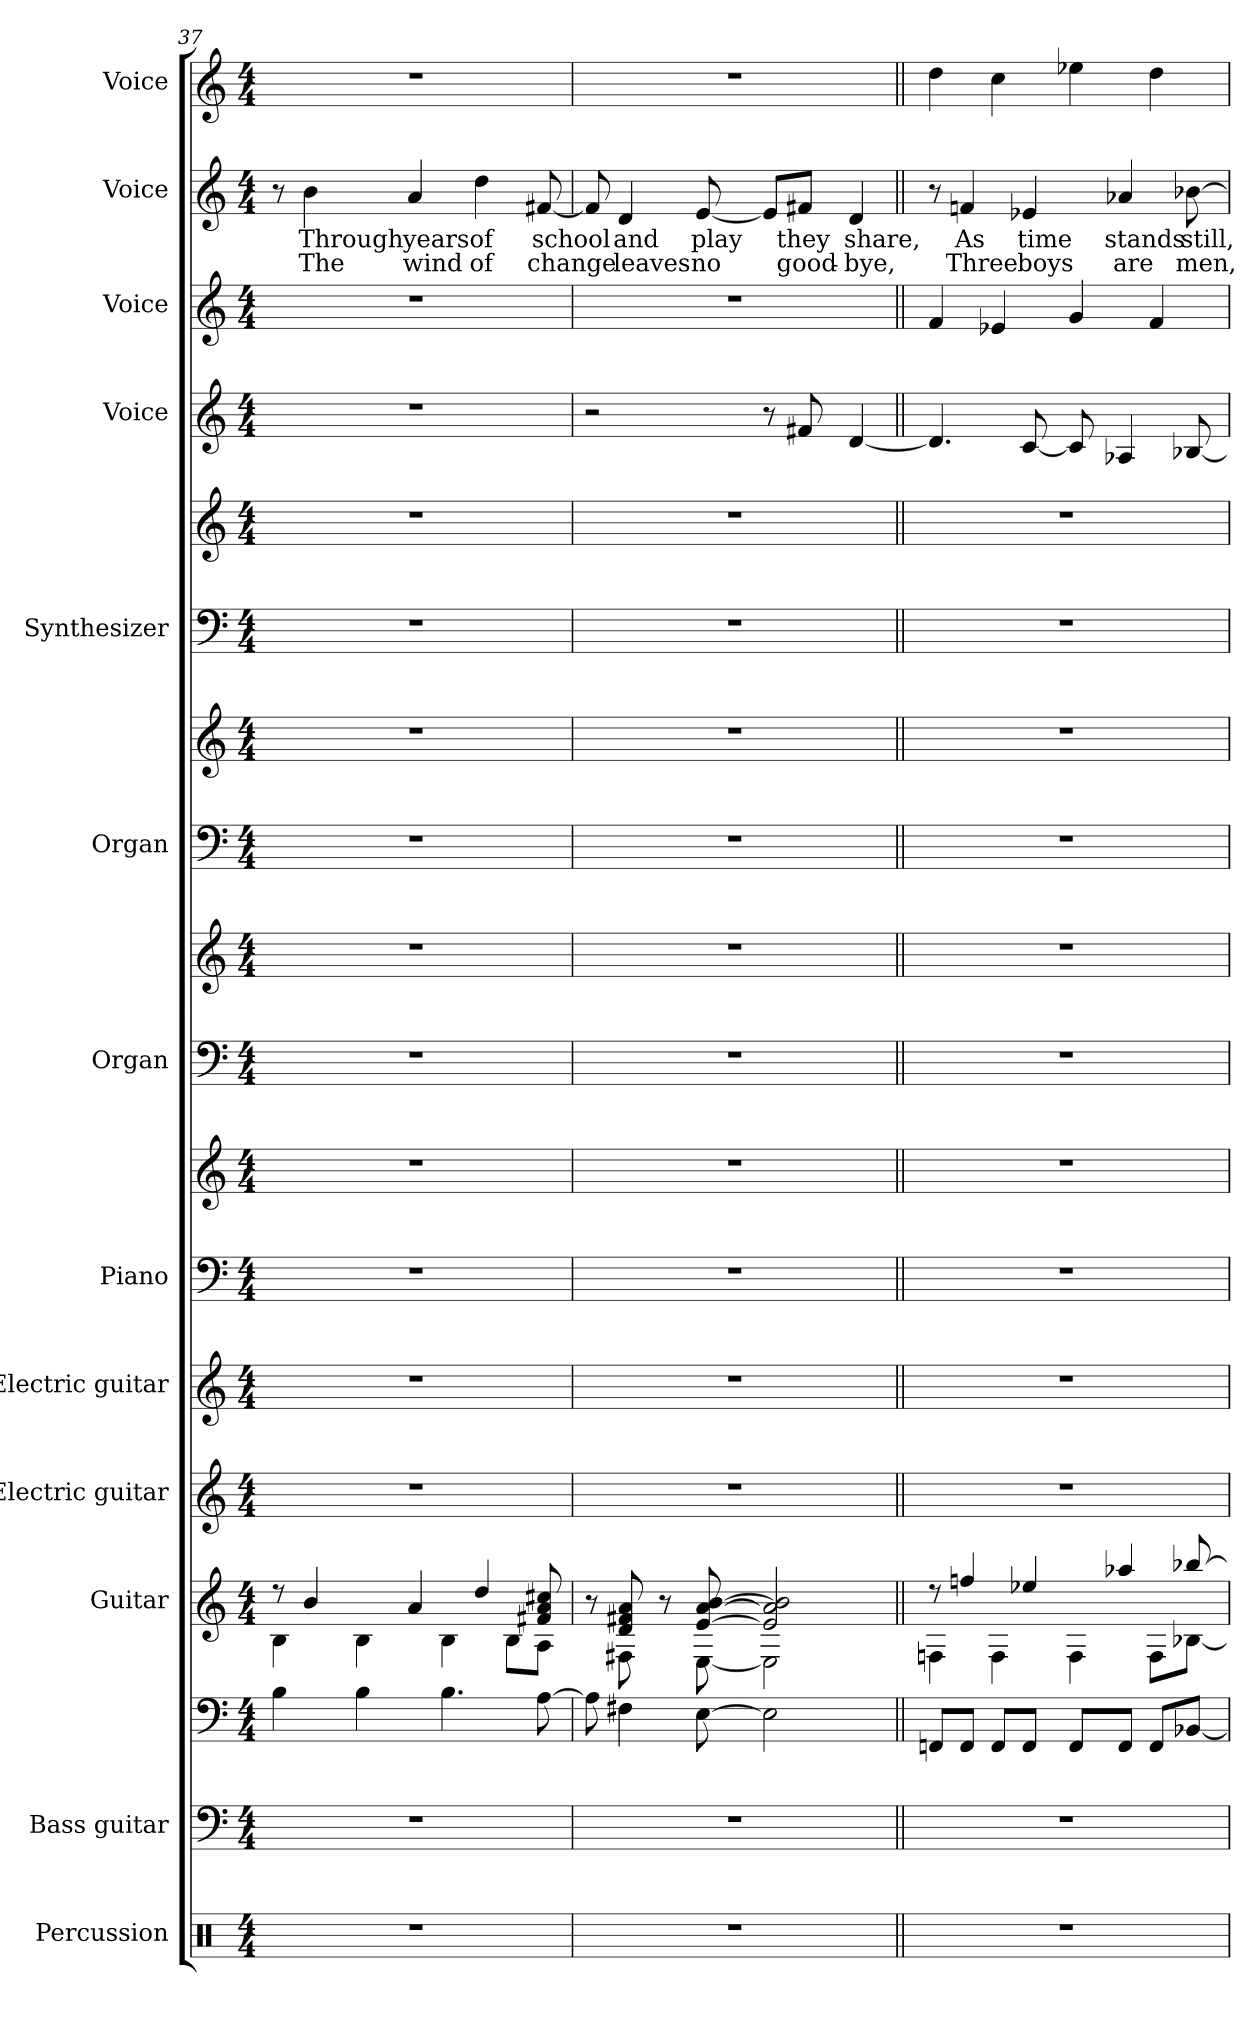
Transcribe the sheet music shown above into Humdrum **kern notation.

**kern	**kern	**kern	**kern	**kern	**kern	**kern	**kern	**kern	**kern	**kern	**kern	**kern	**kern	**kern	**kern	**kern	**text	**text	**kern
*part13	*part12	*part12	*part11	*part10	*part9	*part8	*part8	*part7	*part7	*part6	*part6	*part5	*part5	*part4	*part3	*part2	*part2	*part2	*part1
*staff18	*staff17	*staff16	*staff15	*staff14	*staff13	*staff12	*staff11	*staff10	*staff9	*staff8	*staff7	*staff6	*staff5	*staff4	*staff3	*staff2	*staff2	*staff2	*staff1
*I"Percussion	*I"Bass guitar	*	*I"Guitar	*I"Electric guitar	*I"Electric guitar	*I"Piano	*	*I"Organ	*	*I"Organ	*	*I"Synthesizer	*	*I"Voice	*I"Voice	*I"Voice	*	*	*I"Voice
*I'Perc.	*I'Bass	*	*I'Guit.	*I'El. gtr	*I'El. gtr	*I'Pno	*	*I'Org.	*	*I'Org.	*	*I'Synth.	*	*I'Voice	*I'Voice	*I'Voice	*	*	*I'Voice
*clefX	*clefF4	*clefF4	*clefG2	*clefG2	*clefG2	*clefF4	*clefG2	*clefF4	*clefG2	*clefF4	*clefG2	*clefF4	*clefG2	*clefG2	*clefG2	*clefG2	*	*	*clefG2
*	*ITrd7c12	*ITrd7c12	*ITrd7c12	*ITrd7c12	*ITrd7c12	*	*	*	*	*	*	*	*	*	*	*	*	*	*
*k[]	*k[]	*k[]	*k[]	*k[]	*k[]	*k[]	*k[]	*k[]	*k[]	*k[]	*k[]	*k[]	*k[]	*k[]	*k[]	*k[]	*	*	*k[]
*C:	*C:	*C:	*C:	*C:	*C:	*C:	*C:	*C:	*C:	*C:	*C:	*C:	*C:	*C:	*C:	*C:	*	*	*C:
*M4/4	*M4/4	*M4/4	*M4/4	*M4/4	*M4/4	*M4/4	*M4/4	*M4/4	*M4/4	*M4/4	*M4/4	*M4/4	*M4/4	*M4/4	*M4/4	*M4/4	*	*	*M4/4
=37	=37	=37	=37	=37	=37	=37	=37	=37	=37	=37	=37	=37	=37	=37	=37	=37	=37	=37	=37
*	*	*	*^	*	*	*	*	*	*	*	*	*	*	*	*	*	*	*	*
1r	1r	4BBi\	8r	4BBi\	1r	1r	1r	1r	1r	1r	1r	1r	1r	1r	1r	1r	8r	.	.	1r
!	!	!	!	!	!	!	!	!	!	!	!	!	!	!	!	!	!	!LO:LY:b:color=#000000	!LO:LY:b:color=#000000	!
.	.	.	4Bi/	.	.	.	.	.	.	.	.	.	.	.	.	.	4bi\	Through	The	.
.	.	4BBi\	.	4BBi\	.	.	.	.	.	.	.	.	.	.	.	.	.	.	.	.
!	!	!	!	!	!	!	!	!	!	!	!	!	!	!	!	!	!	!LO:LY:b:color=#000000	!LO:LY:b:color=#000000	!
.	.	.	4Ai/	.	.	.	.	.	.	.	.	.	.	.	.	.	4ai/	years	wind	.
.	.	4.BBi\	.	4BBi\	.	.	.	.	.	.	.	.	.	.	.	.	.	.	.	.
!	!	!	!	!	!	!	!	!	!	!	!	!	!	!	!	!	!	!LO:LY:b:color=#000000	!LO:LY:b:color=#000000	!
.	.	.	4di/	.	.	.	.	.	.	.	.	.	.	.	.	.	4ddi\	of	of	.
.	.	.	.	8BBi\L	.	.	.	.	.	.	.	.	.	.	.	.	.	.	.	.
!	!	!	!	!	!	!	!	!	!	!	!	!	!	!	!	!	!	!LO:LY:b:color=#000000	!LO:LY:b:color=#000000	!
.	.	[>8AAi\	8F#Xi/ 8Ai 8c#Xi	8AAi\J	.	.	.	.	.	.	.	.	.	.	.	.	[<8f#Xi/	school	change	.
!!LO:LB:g=z
=38	=38	=38	=38	=38	=38	=38	=38	=38	=38	=38	=38	=38	=38	=38	=38	=38	=38	=38	=38	=38
1r	1r	8AAi\]	8r	8ryy	1r	1r	1r	1r	1r	1r	1r	1r	1r	1r	2r	1r	8f#i/]	.	.	1r
!	!	!	!	!	!	!	!	!	!	!	!	!	!	!	!	!	!	!LO:LY:b:color=#000000	!LO:LY:b:color=#000000	!
.	.	4FF#Xi\	8Di/ 8F#Xi 8Ai	8FF#Xi\	.	.	.	.	.	.	.	.	.	.	.	.	4di/	and	leaves	.
.	.	.	8r	8ryy	.	.	.	.	.	.	.	.	.	.	.	.	.	.	.	.
!	!	!	!	!	!	!	!	!	!	!	!	!	!	!	!	!	!	!LO:LY:b:color=#000000	!LO:LY:b:color=#000000	!
.	.	[>8EEi\	[>8Ei/ [>8Ai [>8Bi	[<8EEi\	.	.	.	.	.	.	.	.	.	.	.	.	[<8ei/	play	no	.
.	.	2EEi\]	2Ei/] 2Ai] 2Bi]	2EEi\]	.	.	.	.	.	.	.	.	.	.	8r	.	8ei/L]	.	.	.
!	!	!	!	!	!	!	!	!	!	!	!	!	!	!	!	!	!	!LO:LY:b:color=#000000	!LO:LY:b:color=#000000	!
.	.	.	.	.	.	.	.	.	.	.	.	.	.	.	8f#Xi/	.	8f#Xi/J	they	good-	.
!	!	!	!	!	!	!	!	!	!	!	!	!	!	!	!	!	!	!LO:LY:b:color=#000000	!LO:LY:b:color=#000000	!
.	.	.	.	.	.	.	.	.	.	.	.	.	.	.	[<4di/	.	4di/	share,	-bye,	.
=39||	=39||	=39||	=39||	=39||	=39||	=39||	=39||	=39||	=39||	=39||	=39||	=39||	=39||	=39||	=39||	=39||	=39||	=39||	=39||	=39||
1r	1r	8FFFni/L	8r	4FFni\	1r	1r	1r	1r	1r	1r	1r	1r	1r	1r	4.di/]	4fi/	8r	.	.	4ddi\
!	!	!	!	!	!	!	!	!	!	!	!	!	!	!	!	!	!	!LO:LY:b:color=#000000	!LO:LY:b:color=#000000	!
.	.	8FFFi/J	4fni/	.	.	.	.	.	.	.	.	.	.	.	.	.	4fni/	As	Three	.
.	.	8FFFi/L	.	4FFi\	.	.	.	.	.	.	.	.	.	.	.	4e-Xi/	.	.	.	4cci\
!	!	!	!	!	!	!	!	!	!	!	!	!	!	!	!	!	!	!LO:LY:b:color=#000000	!LO:LY:b:color=#000000	!
.	.	8FFFi/J	4e-Xi/	.	.	.	.	.	.	.	.	.	.	.	[<8ci/	.	4e-Xi/	time	boys	.
.	.	8FFFi/L	.	4FFi\	.	.	.	.	.	.	.	.	.	.	8ci/]	4gi/	.	.	.	4ee-Xi\
!	!	!	!	!	!	!	!	!	!	!	!	!	!	!	!	!	!	!LO:LY:b:color=#000000	!LO:LY:b:color=#000000	!
.	.	8FFFi/J	4a-Xi/	.	.	.	.	.	.	.	.	.	.	.	4A-Xi/	.	4a-Xi/	stands	are	.
.	.	8FFFi/L	.	8FFi\L	.	.	.	.	.	.	.	.	.	.	.	4fi/	.	.	.	4ddi\
!	!	!	!	!	!	!	!	!	!	!	!	!	!	!	!	!	!	!LO:LY:b:color=#000000	!LO:LY:b:color=#000000	!
.	.	[<8BBB-Xi/J	[>8b-Xi/	[<8BB-Xi\J	.	.	.	.	.	.	.	.	.	.	[<8B-Xi/	.	[>8b-Xi\	still,	men,	.
*	*	*	*v	*v	*	*	*	*	*	*	*	*	*	*	*	*	*	*	*	*
=	=	=	=	=	=	=	=	=	=	=	=	=	=	=	=	=	=	=	=
*-	*-	*-	*-	*-	*-	*-	*-	*-	*-	*-	*-	*-	*-	*-	*-	*-	*-	*-	*-
